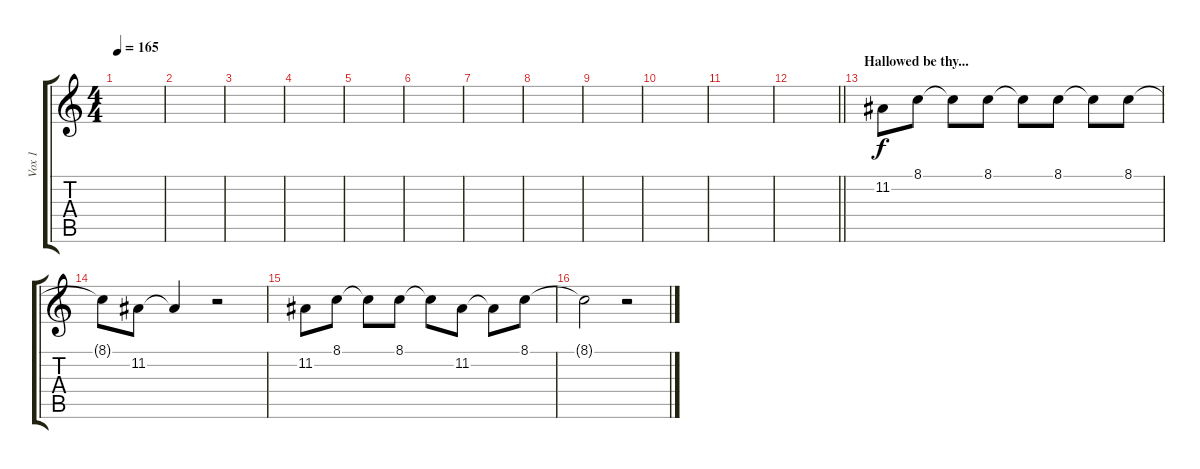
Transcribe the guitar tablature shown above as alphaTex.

\track ("Vox 1" "Vox 1") {instrument altosax}
\staff {score tabs}
\tuning (E4 B3 G3 D3 A2 E2) {hide}
\ts (4 4)
\tempo 165
\clef g2
\ks c
|
|
|
|
|
|
|
|
|
|
|
\barLineRight lightlight
|
\section ("" "Hallowed be thy...")
11.2.8 8.1.8 8.1{t}.8 8.1.8 8.1{t}.8 8.1.8 8.1{t}.8 8.1.8 |
8.1{t}.8 11.2.8 11.2{t}.4 r.2 |
11.2.8 8.1.8 8.1{t}.8 8.1.8 8.1{t}.8 11.2.8 11.2{t}.8 8.1.8 |
8.1{t}.2 r.2
